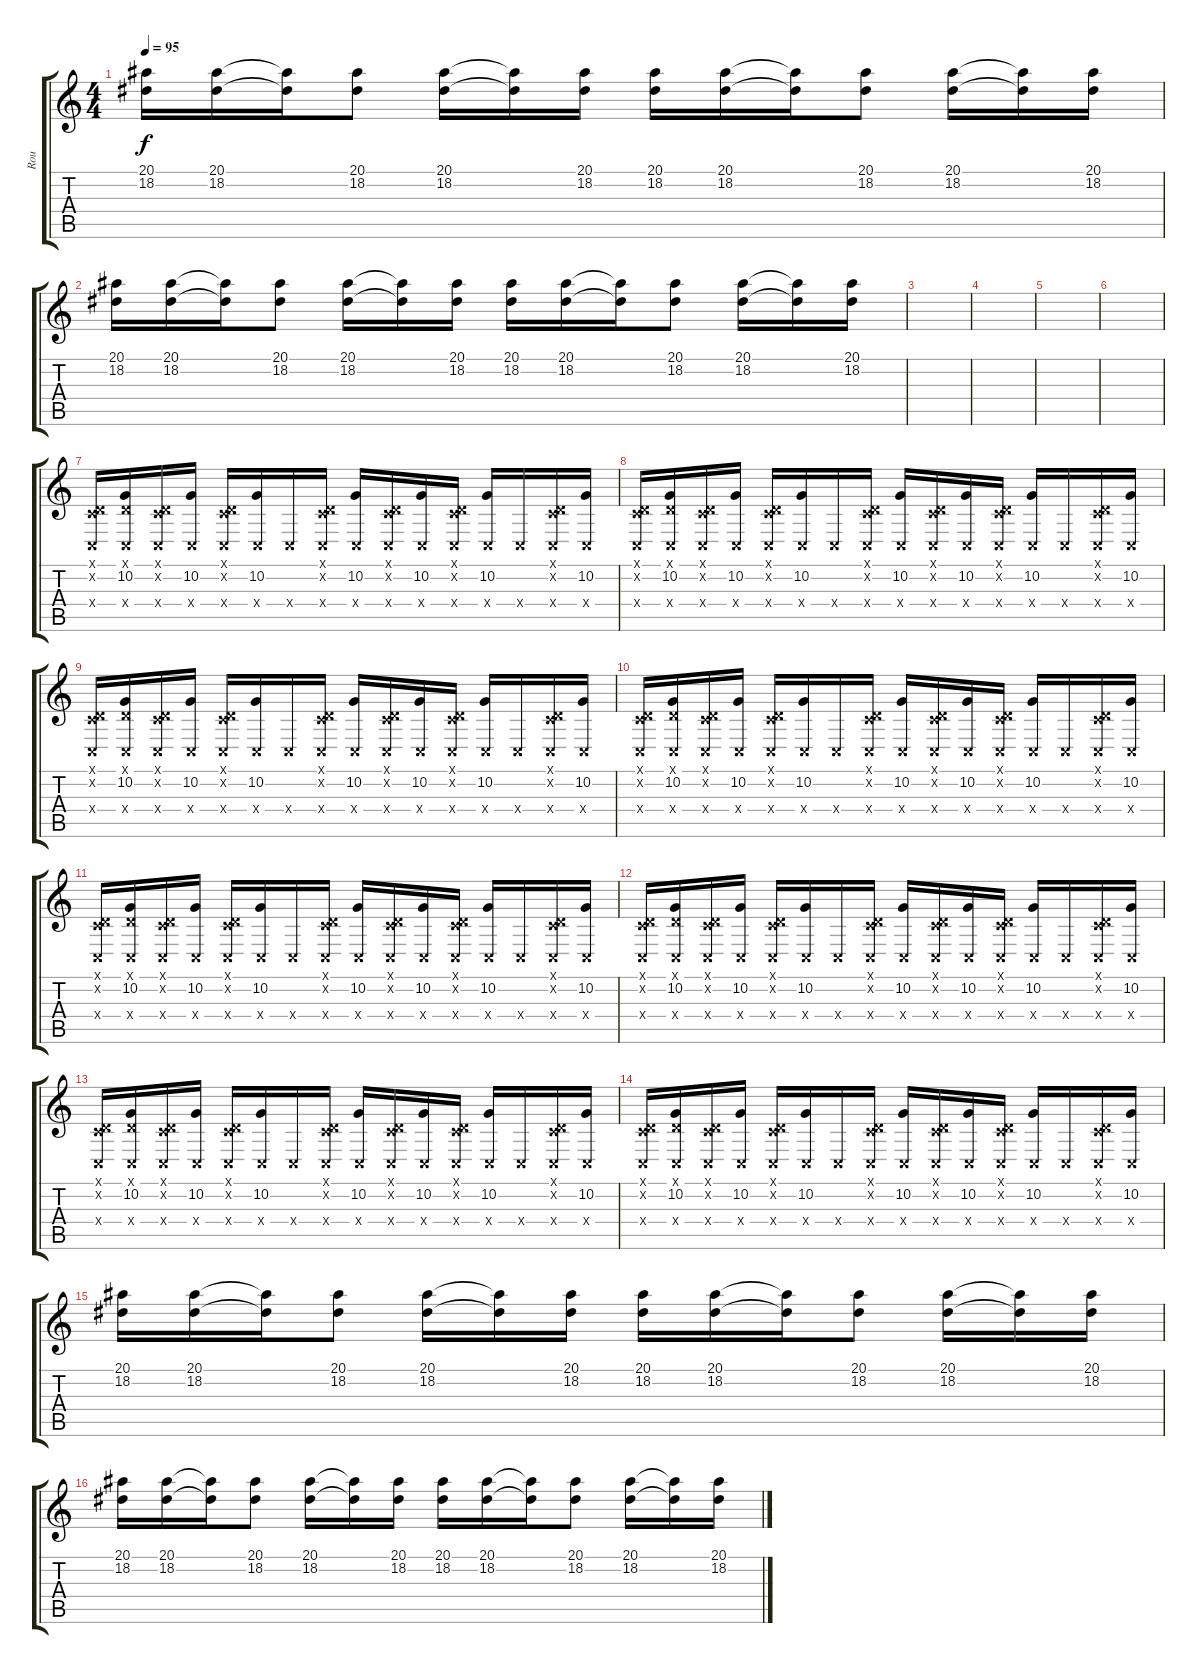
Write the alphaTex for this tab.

\track ("Rou" "Rou") {instrument lead2sawtooth}
\staff {score tabs}
\tuning (D4 A3 F3 C3 G2 C2) {hide}
\ts (4 4)
\tempo 95
\clef g2
\ks c
(20.1 18.2).16{dy f} (20.1 18.2).16 (20.1{t} 18.2{t}).16 (20.1 18.2).8 (20.1 18.2).16 (20.1{t} 18.2{t}).16 (20.1 18.2).16 (20.1 18.2).16 (20.1 18.2).16 (20.1{t} 18.2{t}).16 (20.1 18.2).8 (20.1 18.2).16 (20.1{t} 18.2{t}).16 (20.1 18.2).16 |
(20.1 18.2).16 (20.1 18.2).16 (20.1{t} 18.2{t}).16 (20.1 18.2).8 (20.1 18.2).16 (20.1{t} 18.2{t}).16 (20.1 18.2).16 (20.1 18.2).16 (20.1 18.2).16 (20.1{t} 18.2{t}).16 (20.1 18.2).8 (20.1 18.2).16 (20.1{t} 18.2{t}).16 (20.1 18.2).16 |
|
|
|
|
(0.1{x} 3.2{x} 0.4{x}).16{volume 10} (0.1{x} 10.2 0.4{x}).16 (0.1{x} 3.2{x} 0.4{x}).16 (10.2 0.4{x}).16 (0.1{x} 3.2{x} 0.4{x}).16 (10.2 0.4{x}).16 0.4{x}.16 (0.1{x} 3.2{x} 0.4{x}).16 (10.2 0.4{x}).16 (0.1{x} 3.2{x} 0.4{x}).16 (10.2 0.4{x}).16 (0.1{x} 3.2{x} 0.4{x}).16 (10.2 0.4{x}).16 0.4{x}.16 (0.1{x} 3.2{x} 0.4{x}).16 (10.2 0.4{x}).16 |
(0.1{x} 3.2{x} 0.4{x}).16{volume 10} (0.1{x} 10.2 0.4{x}).16 (0.1{x} 3.2{x} 0.4{x}).16 (10.2 0.4{x}).16 (0.1{x} 3.2{x} 0.4{x}).16 (10.2 0.4{x}).16 0.4{x}.16 (0.1{x} 3.2{x} 0.4{x}).16 (10.2 0.4{x}).16 (0.1{x} 3.2{x} 0.4{x}).16 (10.2 0.4{x}).16 (0.1{x} 3.2{x} 0.4{x}).16 (10.2 0.4{x}).16 0.4{x}.16 (0.1{x} 3.2{x} 0.4{x}).16 (10.2 0.4{x}).16 |
(0.1{x} 3.2{x} 0.4{x}).16{volume 10} (0.1{x} 10.2 0.4{x}).16 (0.1{x} 3.2{x} 0.4{x}).16 (10.2 0.4{x}).16 (0.1{x} 3.2{x} 0.4{x}).16 (10.2 0.4{x}).16 0.4{x}.16 (0.1{x} 3.2{x} 0.4{x}).16 (10.2 0.4{x}).16 (0.1{x} 3.2{x} 0.4{x}).16 (10.2 0.4{x}).16 (0.1{x} 3.2{x} 0.4{x}).16 (10.2 0.4{x}).16 0.4{x}.16 (0.1{x} 3.2{x} 0.4{x}).16 (10.2 0.4{x}).16 |
(0.1{x} 3.2{x} 0.4{x}).16{volume 10} (0.1{x} 10.2 0.4{x}).16 (0.1{x} 3.2{x} 0.4{x}).16 (10.2 0.4{x}).16 (0.1{x} 3.2{x} 0.4{x}).16 (10.2 0.4{x}).16 0.4{x}.16 (0.1{x} 3.2{x} 0.4{x}).16 (10.2 0.4{x}).16 (0.1{x} 3.2{x} 0.4{x}).16 (10.2 0.4{x}).16 (0.1{x} 3.2{x} 0.4{x}).16 (10.2 0.4{x}).16 0.4{x}.16 (0.1{x} 3.2{x} 0.4{x}).16 (10.2 0.4{x}).16 |
(0.1{x} 3.2{x} 0.4{x}).16{volume 10} (0.1{x} 10.2 0.4{x}).16 (0.1{x} 3.2{x} 0.4{x}).16 (10.2 0.4{x}).16 (0.1{x} 3.2{x} 0.4{x}).16 (10.2 0.4{x}).16 0.4{x}.16 (0.1{x} 3.2{x} 0.4{x}).16 (10.2 0.4{x}).16 (0.1{x} 3.2{x} 0.4{x}).16 (10.2 0.4{x}).16 (0.1{x} 3.2{x} 0.4{x}).16 (10.2 0.4{x}).16 0.4{x}.16 (0.1{x} 3.2{x} 0.4{x}).16 (10.2 0.4{x}).16 |
(0.1{x} 3.2{x} 0.4{x}).16{volume 10} (0.1{x} 10.2 0.4{x}).16 (0.1{x} 3.2{x} 0.4{x}).16 (10.2 0.4{x}).16 (0.1{x} 3.2{x} 0.4{x}).16 (10.2 0.4{x}).16 0.4{x}.16 (0.1{x} 3.2{x} 0.4{x}).16 (10.2 0.4{x}).16 (0.1{x} 3.2{x} 0.4{x}).16 (10.2 0.4{x}).16 (0.1{x} 3.2{x} 0.4{x}).16 (10.2 0.4{x}).16 0.4{x}.16 (0.1{x} 3.2{x} 0.4{x}).16 (10.2 0.4{x}).16 |
(0.1{x} 3.2{x} 0.4{x}).16{volume 10} (0.1{x} 10.2 0.4{x}).16 (0.1{x} 3.2{x} 0.4{x}).16 (10.2 0.4{x}).16 (0.1{x} 3.2{x} 0.4{x}).16 (10.2 0.4{x}).16 0.4{x}.16 (0.1{x} 3.2{x} 0.4{x}).16 (10.2 0.4{x}).16 (0.1{x} 3.2{x} 0.4{x}).16 (10.2 0.4{x}).16 (0.1{x} 3.2{x} 0.4{x}).16 (10.2 0.4{x}).16 0.4{x}.16 (0.1{x} 3.2{x} 0.4{x}).16 (10.2 0.4{x}).16 |
(0.1{x} 3.2{x} 0.4{x}).16{volume 10} (0.1{x} 10.2 0.4{x}).16 (0.1{x} 3.2{x} 0.4{x}).16 (10.2 0.4{x}).16 (0.1{x} 3.2{x} 0.4{x}).16 (10.2 0.4{x}).16 0.4{x}.16 (0.1{x} 3.2{x} 0.4{x}).16 (10.2 0.4{x}).16 (0.1{x} 3.2{x} 0.4{x}).16 (10.2 0.4{x}).16 (0.1{x} 3.2{x} 0.4{x}).16 (10.2 0.4{x}).16 0.4{x}.16 (0.1{x} 3.2{x} 0.4{x}).16 (10.2 0.4{x}).16 |
(20.1 18.2).16{volume 8} (20.1 18.2).16 (20.1{t} 18.2{t}).16 (20.1 18.2).8 (20.1 18.2).16 (20.1{t} 18.2{t}).16 (20.1 18.2).16 (20.1 18.2).16 (20.1 18.2).16 (20.1{t} 18.2{t}).16 (20.1 18.2).8 (20.1 18.2).16 (20.1{t} 18.2{t}).16 (20.1 18.2).16 |
(20.1 18.2).16 (20.1 18.2).16 (20.1{t} 18.2{t}).16 (20.1 18.2).8 (20.1 18.2).16 (20.1{t} 18.2{t}).16 (20.1 18.2).16 (20.1 18.2).16 (20.1 18.2).16 (20.1{t} 18.2{t}).16 (20.1 18.2).8 (20.1 18.2).16 (20.1{t} 18.2{t}).16 (20.1 18.2).16
